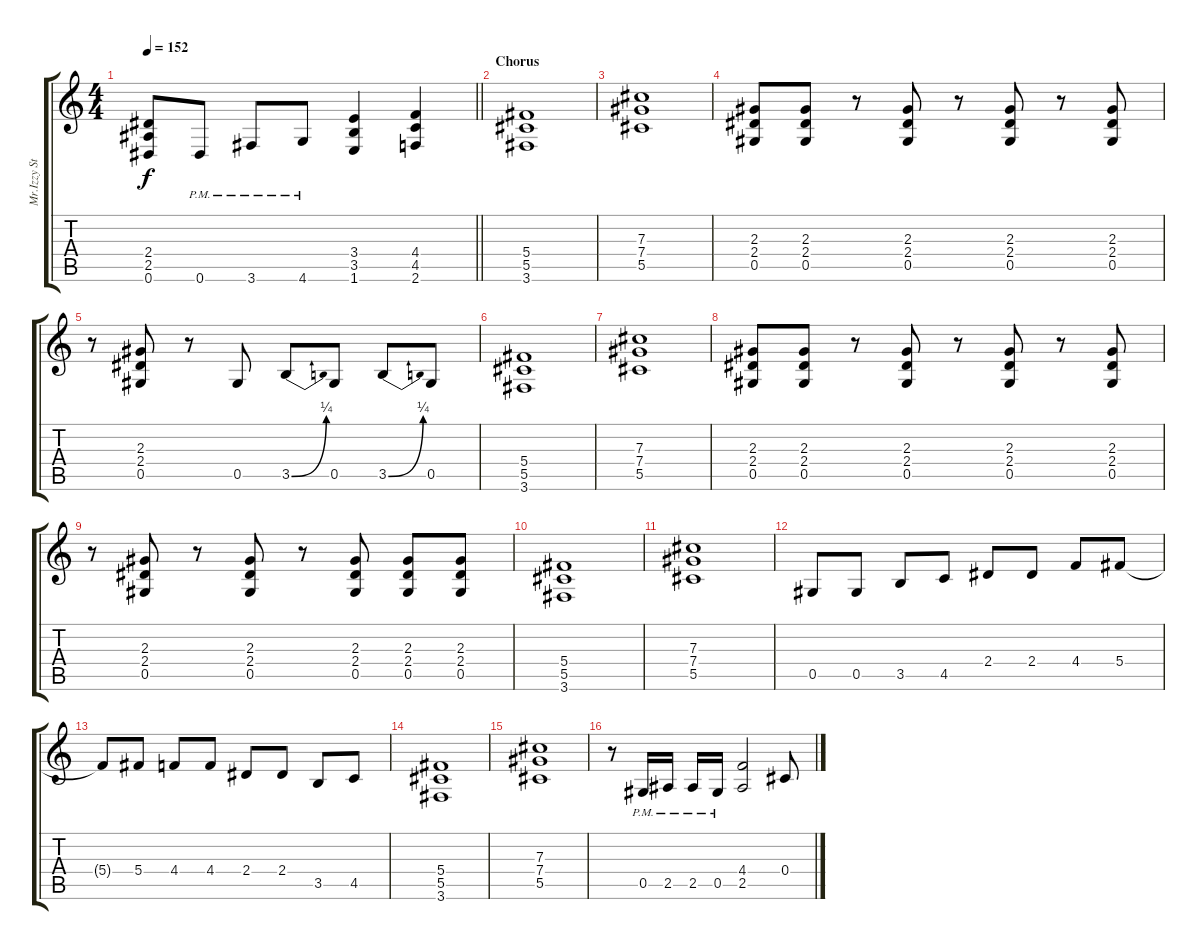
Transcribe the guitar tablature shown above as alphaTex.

\track ("Mr.Izzy Stradlin" "Mr.Izzy St") {instrument overdrivenguitar}
\staff {score tabs}
\tuning (Eb4 Bb3 Gb3 Db3 Ab2 Eb2) {hide}
\ts (4 4)
\tempo 152
\clef g2
\barLineRight lightlight
\ks c
(2.4{t} 2.5{t} 0.6{t}).8{dy f} 0.6{pm}.8 3.6{pm}.8 4.6{pm}.8 (3.4 3.5 1.6).4 (4.4 4.5 2.6).4 |
\section ("" "Chorus")
(5.4 5.5 3.6).1 |
(7.3 7.4 5.5).1 |
(2.3 2.4 0.5).8 (2.3 2.4 0.5).8 r.8 (2.3 2.4 0.5).8 r.8 (2.3 2.4 0.5).8 r.8 (2.3 2.4 0.5).8 |
r.8 (2.3 2.4 0.5).8 r.8 0.5.8 3.5{be (bend 0 0 60 1)}.8 0.5.8 3.5{be (bend 0 0 60 1)}.8 0.5.8 |
(5.4 5.5 3.6).1 |
(7.3 7.4 5.5).1 |
(2.3 2.4 0.5).8 (2.3 2.4 0.5).8 r.8 (2.3 2.4 0.5).8 r.8 (2.3 2.4 0.5).8 r.8 (2.3 2.4 0.5).8 |
r.8 (2.3 2.4 0.5).8 r.8 (2.3 2.4 0.5).8 r.8 (2.3 2.4 0.5).8 (2.3 2.4 0.5).8 (2.3 2.4 0.5).8 |
(5.4 5.5 3.6).1 |
(7.3 7.4 5.5).1 |
0.5.8 0.5.8 3.5.8 4.5.8 2.4.8 2.4.8 4.4.8 5.4.8 |
5.4{t}.8 5.4.8 4.4.8 4.4.8 2.4.8 2.4.8 3.5.8 4.5.8 |
(5.4 5.5 3.6).1 |
(7.3 7.4 5.5).1 |
r.8 0.5{pm}.16 2.5{pm}.16 2.5{pm}.16 0.5{pm}.16 (4.4 2.5).2 0.4.8
